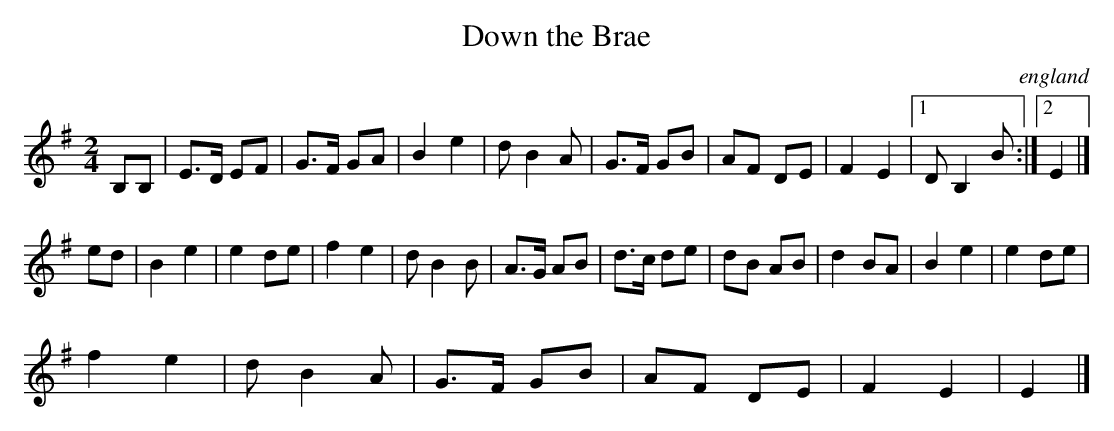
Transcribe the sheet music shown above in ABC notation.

X:1
T:Down the Brae
O:england
M:2/4
L:1/8
K:Em
B,B,|E>D EF|G>F GA|B2 e2|d B2 A|G>F GB|AF DE|F2 E2|1D B,2 B:|]2E2|]
ed|B2 e2|e2 de|f2 e2|d B2 B|A>G AB|d>c de|dB AB|d2 BA|B2 e2|e2 de|
f2 e2|d B2 A|G>F GB|AF DE|F2 E2|E2|]
